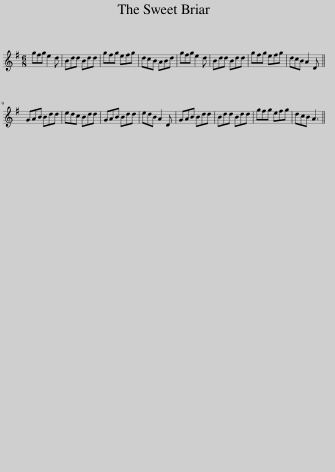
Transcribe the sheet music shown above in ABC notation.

X:1
L:1/8
M:6/8
I:linebreak $
K:G
V:1 treble
V:1
 gfg e2 d | Bdd Bdd | gfg efg | dcB ABd | gfg e2 d | %5
 Bdd Bdd | gfg efg | dcB A2 D ||$ GAB Bdd | edc Bdd | %10
 GAB Bdd | edB A2 D | GAB Bdd | Bdd Bdd | gfg efg | %15
 dcB A3 || %16
